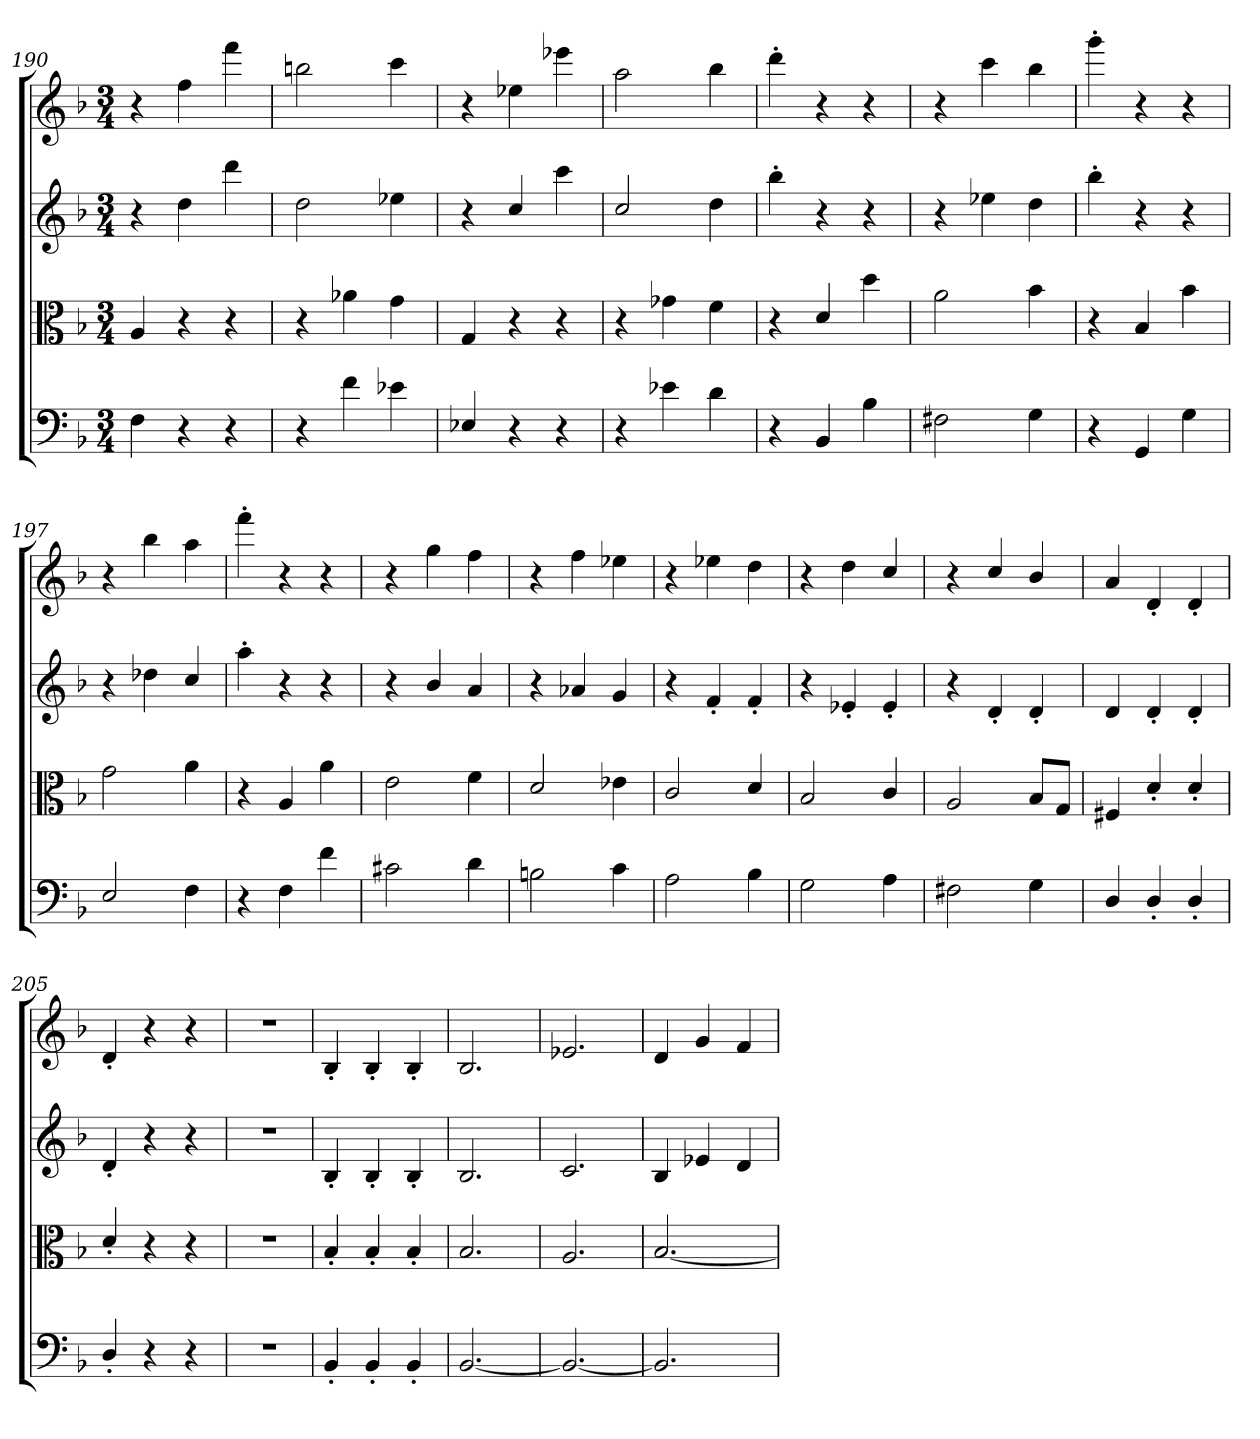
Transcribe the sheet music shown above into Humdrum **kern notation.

**kern	**kern	**kern	**kern
*part4	*part3	*part2	*part1
*staff4	*staff3	*staff2	*staff1
*clefF4	*clefC3	*clefG2	*clefG2
*k[b-]	*k[b-]	*k[b-]	*k[b-]
*F:	*F:	*F:	*F:
*M3/4	*M3/4	*M3/4	*M3/4
=190	=190	=190	=190
4F\	4A/	4r	4r
4r	4r	4dd\	4ff\
4r	4r	4ddd\	4fff\
=191	=191	=191	=191
4r	4r	2dd\	2bbn\
4f\	4a-X\	.	.
4e-X\	4g\	4ee-X\	4ccc\
=192	=192	=192	=192
4E-X/	4G/	4r	4r
4r	4r	4cc/	4ee-X\
4r	4r	4ccc\	4eee-X\
=193	=193	=193	=193
4r	4r	2cc/	2aa\
4e-X\	4g-X\	.	.
4d\	4f\	4dd\	4bb-\
=194	=194	=194	=194
4r	4r	4bb-'\	4ddd'\
4BB-/	4d/	4r	4r
4B-\	4dd\	4r	4r
=195	=195	=195	=195
2F#X\	2a\	4r	4r
.	.	4ee-X\	4ccc\
4G\	4b-\	4dd\	4bb-\
=196	=196	=196	=196
4r	4r	4bb-'\	4ggg'\
4GG/	4B-/	4r	4r
4G\	4b-\	4r	4r
=197	=197	=197	=197
2E/	2g\	4r	4r
.	.	4dd-X\	4bb-\
4F\	4a\	4cc/	4aa\
=198	=198	=198	=198
4r	4r	4aa'\	4fff'\
4F\	4A/	4r	4r
4f\	4a\	4r	4r
=199	=199	=199	=199
2c#X\	2e\	4r	4r
.	.	4b-/	4gg\
4d\	4f\	4a/	4ff\
=200	=200	=200	=200
2Bn\	2d/	4r	4r
.	.	4a-X/	4ff\
4c\	4e-X\	4g/	4ee-X\
=201	=201	=201	=201
2A\	2c/	4r	4r
.	.	4f'/	4ee-X\
4B-\	4d/	4f'/	4dd\
=202	=202	=202	=202
2G\	2B-/	4r	4r
.	.	4e-X'/	4dd\
4A\	4c/	4e-'/	4cc/
=203	=203	=203	=203
2F#X\	2A/	4r	4r
.	.	4d'/	4cc/
4G\	8B-/L	4d'/	4b-/
.	8G/J	.	.
=204	=204	=204	=204
4D/	4F#X/	4d/	4a/
4D'/	4d'/	4d'/	4d'/
4D'/	4d'/	4d'/	4d'/
=205	=205	=205	=205
4D'/	4d'/	4d'/	4d'/
4r	4r	4r	4r
4r	4r	4r	4r
=206	=206	=206	=206
2.r	2.r	2.r	2.r
=207	=207	=207	=207
4BB-'/	4B-'/	4B-'/	4B-'/
4BB-'/	4B-'/	4B-'/	4B-'/
4BB-'/	4B-'/	4B-'/	4B-'/
=208	=208	=208	=208
[2.BB-/	2.B-/	2.B-/	2.B-/
=209	=209	=209	=209
2.BB-/_	2.A/	2.c/	2.e-X/
=210	=210	=210	=210
2.BB-/]	[2.B-/	4B-/	4d/
.	.	4e-X/	4g/
.	.	4d/	4f/
=	=	=	=
*-	*-	*-	*-
